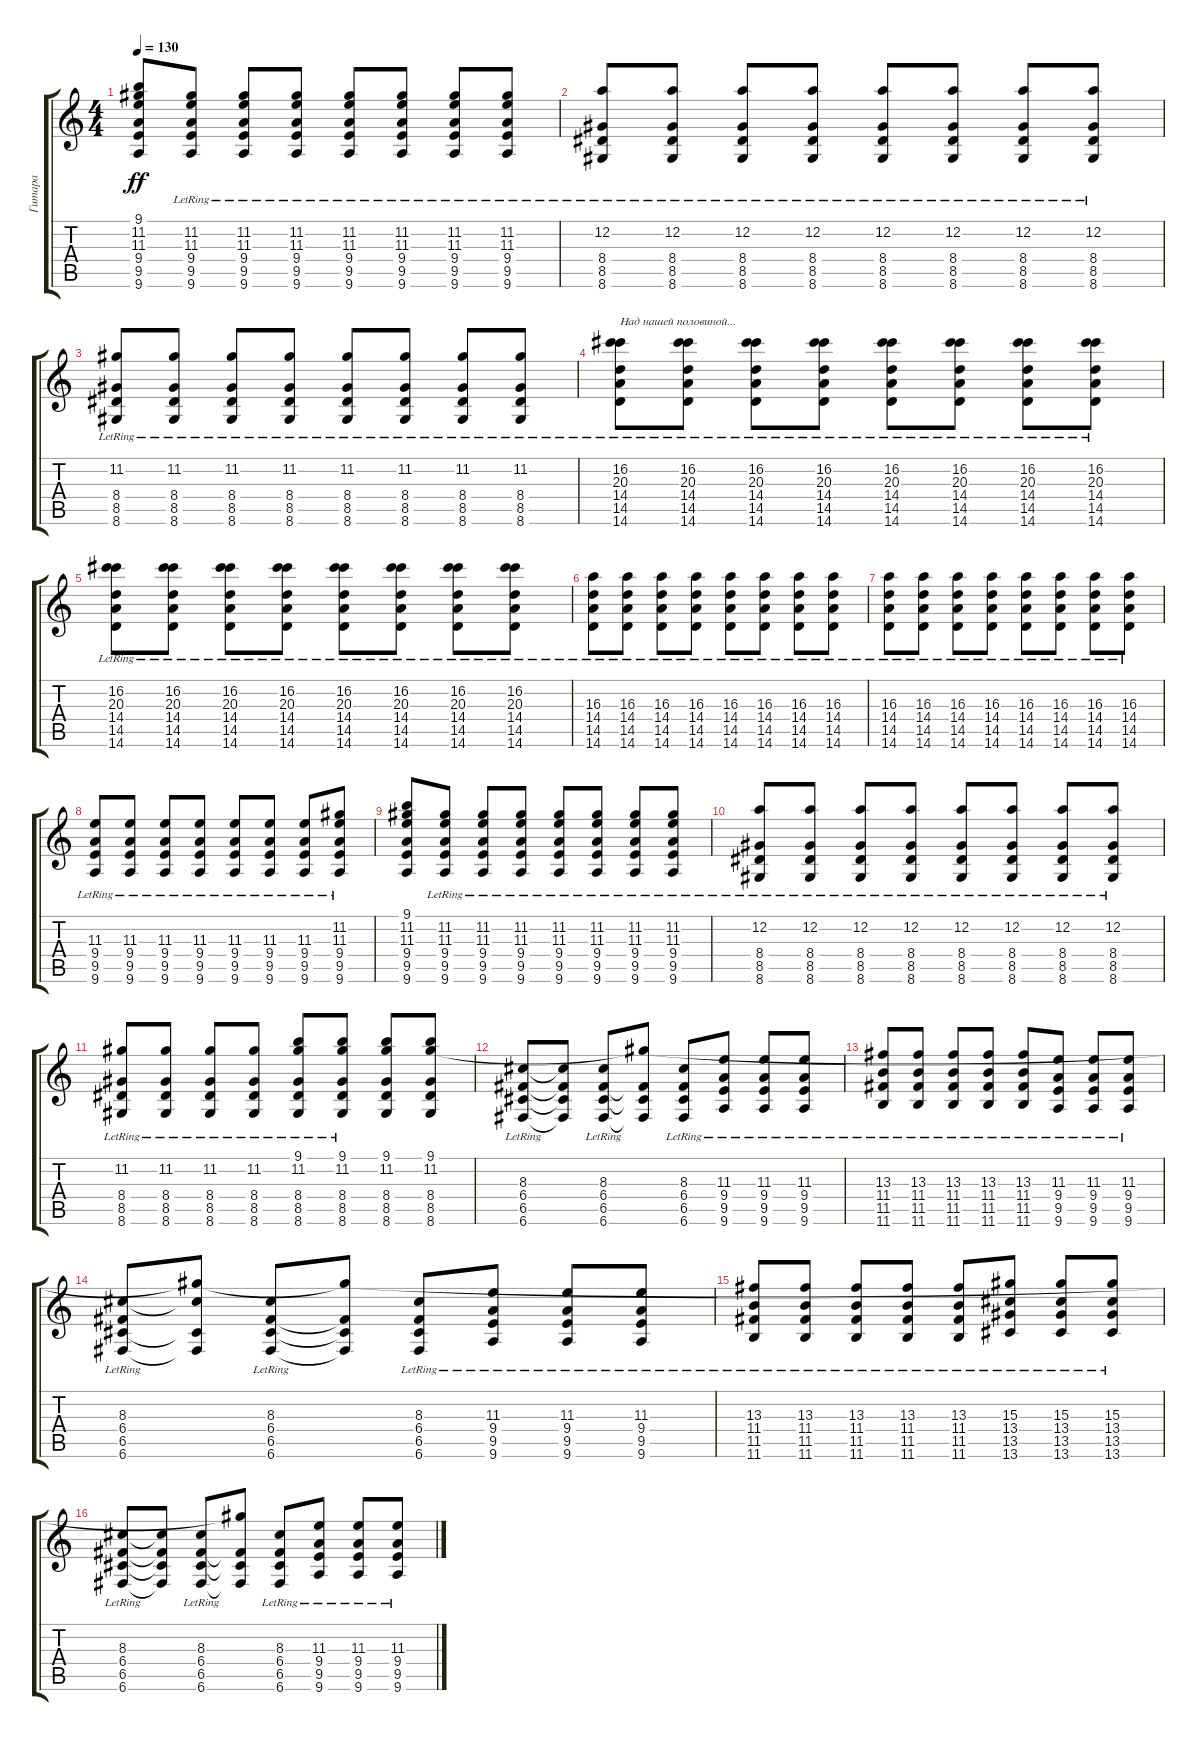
\track ("Гитара" "Гитара") {instrument distortionguitar}
\staff {score tabs}
\tuning (D4 A3 F3 C3 G2 C2) {hide}
\ts (4 4)
\tempo 130
\clef g2
\ks c
(9.1 11.2 11.3 9.4 9.5 9.6).8{dy ff} (11.2{lr} 11.3{lr} 9.4{lr} 9.5{lr} 9.6{lr}).8 (11.2{lr} 11.3{lr} 9.4{lr} 9.5{lr} 9.6{lr}).8 (11.2{lr} 11.3{lr} 9.4{lr} 9.5{lr} 9.6{lr}).8 (11.2{lr} 11.3{lr} 9.4{lr} 9.5{lr} 9.6{lr}).8 (11.2{lr} 11.3{lr} 9.4{lr} 9.5{lr} 9.6{lr}).8 (11.2{lr} 11.3{lr} 9.4{lr} 9.5{lr} 9.6{lr}).8 (11.2{lr} 11.3{lr} 9.4{lr} 9.5{lr} 9.6{lr}).8 |
(12.2{lr} 8.4{lr} 8.5{lr} 8.6{lr}).8 (12.2{lr} 8.4{lr} 8.5{lr} 8.6{lr}).8 (12.2{lr} 8.4{lr} 8.5{lr} 8.6{lr}).8 (12.2{lr} 8.4{lr} 8.5{lr} 8.6{lr}).8 (12.2{lr} 8.4{lr} 8.5{lr} 8.6{lr}).8 (12.2{lr} 8.4{lr} 8.5{lr} 8.6{lr}).8 (12.2{lr} 8.4{lr} 8.5{lr} 8.6{lr}).8 (12.2{lr} 8.4{lr} 8.5{lr} 8.6{lr}).8 |
(11.2{lr} 8.4{lr} 8.5{lr} 8.6{lr}).8 (11.2{lr} 8.4{lr} 8.5{lr} 8.6{lr}).8 (11.2{lr} 8.4{lr} 8.5{lr} 8.6{lr}).8 (11.2{lr} 8.4{lr} 8.5{lr} 8.6{lr}).8 (11.2{lr} 8.4{lr} 8.5{lr} 8.6{lr}).8 (11.2{lr} 8.4{lr} 8.5{lr} 8.6{lr}).8 (11.2{lr} 8.4{lr} 8.5{lr} 8.6{lr}).8 (11.2{lr} 8.4{lr} 8.5{lr} 8.6{lr}).8 |
(16.2{lr} 20.3 14.4{lr} 14.5{lr} 14.6{lr}).8{txt "Над нашей половиной..." instrument distortionguitar} (16.2{lr} 20.3 14.4{lr} 14.5{lr} 14.6{lr}).8 (16.2{lr} 20.3 14.4{lr} 14.5{lr} 14.6{lr}).8 (16.2{lr} 20.3 14.4{lr} 14.5{lr} 14.6{lr}).8 (16.2{lr} 20.3 14.4{lr} 14.5{lr} 14.6{lr}).8 (16.2{lr} 20.3 14.4{lr} 14.5{lr} 14.6{lr}).8 (16.2{lr} 20.3 14.4{lr} 14.5{lr} 14.6{lr}).8 (16.2{lr} 20.3 14.4{lr} 14.5 14.6{lr}).8 |
(16.2{lr} 20.3 14.4{lr} 14.5{lr} 14.6{lr}).8 (16.2{lr} 20.3 14.4{lr} 14.5{lr} 14.6{lr}).8 (16.2{lr} 20.3 14.4{lr} 14.5{lr} 14.6{lr}).8 (16.2{lr} 20.3 14.4{lr} 14.5{lr} 14.6{lr}).8 (16.2{lr} 20.3 14.4{lr} 14.5{lr} 14.6{lr}).8 (16.2{lr} 20.3 14.4{lr} 14.5{lr} 14.6{lr}).8 (16.2{lr} 20.3 14.4{lr} 14.5{lr} 14.6).8 (16.2{lr} 20.3 14.4{lr} 14.5 14.6).8 |
(16.3{lr} 14.4{lr} 14.5 14.6{lr}).8 (16.3{lr} 14.4{lr} 14.5{lr} 14.6{lr}).8 (16.3{lr} 14.4{lr} 14.5{lr} 14.6{lr}).8 (16.3{lr} 14.4{lr} 14.5{lr} 14.6{lr}).8 (16.3{lr} 14.4{lr} 14.5{lr} 14.6{lr}).8 (16.3{lr} 14.4{lr} 14.5{lr} 14.6{lr}).8 (16.3{lr} 14.4{lr} 14.5{lr} 14.6{lr}).8 (16.3{lr} 14.4{lr} 14.5{lr} 14.6{lr}).8 |
(16.3{lr} 14.4{lr} 14.5{lr} 14.6{lr}).8 (16.3{lr} 14.4{lr} 14.5{lr} 14.6{lr}).8 (16.3{lr} 14.4{lr} 14.5{lr} 14.6{lr}).8 (16.3{lr} 14.4{lr} 14.5{lr} 14.6{lr}).8 (16.3{lr} 14.4{lr} 14.5{lr} 14.6{lr}).8 (16.3{lr} 14.4{lr} 14.5{lr} 14.6{lr}).8 (16.3{lr} 14.4{lr} 14.5 14.6{lr}).8 (16.3{lr} 14.4{lr} 14.5{lr} 14.6{lr}).8 |
(11.3{lr} 9.4{lr} 9.5{lr} 9.6{lr}).8 (11.3{lr} 9.4{lr} 9.5{lr} 9.6{lr}).8 (11.3{lr} 9.4{lr} 9.5{lr} 9.6{lr}).8 (11.3{lr} 9.4{lr} 9.5{lr} 9.6{lr}).8 (11.3{lr} 9.4{lr} 9.5{lr} 9.6{lr}).8 (11.3{lr} 9.4{lr} 9.5{lr} 9.6{lr}).8 (11.3{lr} 9.4{lr} 9.5{lr} 9.6{lr}).8 (11.2 11.3{lr} 9.4{lr} 9.5{lr} 9.6{lr}).8 |
(9.1 11.2 11.3 9.4 9.5 9.6).8 (11.2{lr} 11.3{lr} 9.4{lr} 9.5{lr} 9.6{lr}).8 (11.2{lr} 11.3{lr} 9.4{lr} 9.5{lr} 9.6{lr}).8 (11.2{lr} 11.3{lr} 9.4{lr} 9.5{lr} 9.6{lr}).8 (11.2{lr} 11.3{lr} 9.4{lr} 9.5{lr} 9.6{lr}).8 (11.2{lr} 11.3{lr} 9.4{lr} 9.5{lr} 9.6{lr}).8 (11.2{lr} 11.3{lr} 9.4{lr} 9.5{lr} 9.6{lr}).8 (11.2{lr} 11.3{lr} 9.4{lr} 9.5{lr} 9.6{lr}).8 |
(12.2{lr} 8.4{lr} 8.5{lr} 8.6{lr}).8 (12.2{lr} 8.4{lr} 8.5{lr} 8.6{lr}).8 (12.2{lr} 8.4{lr} 8.5{lr} 8.6{lr}).8 (12.2{lr} 8.4{lr} 8.5{lr} 8.6{lr}).8 (12.2{lr} 8.4{lr} 8.5{lr} 8.6{lr}).8 (12.2{lr} 8.4{lr} 8.5{lr} 8.6{lr}).8 (12.2{lr} 8.4{lr} 8.5{lr} 8.6{lr}).8 (12.2{lr} 8.4{lr} 8.5{lr} 8.6{lr}).8 |
(11.2{lr} 8.4{lr} 8.5{lr} 8.6{lr}).8 (11.2{lr} 8.4{lr} 8.5{lr} 8.6{lr}).8 (11.2{lr} 8.4{lr} 8.5{lr} 8.6{lr}).8 (11.2{lr} 8.4{lr} 8.5{lr} 8.6{lr}).8 (9.1{lr} 11.2{lr} 8.4{lr} 8.5{lr} 8.6{lr}).8 (9.1{lr} 11.2{lr} 8.4{lr} 8.5{lr} 8.6{lr}).8 (9.1 11.2 8.4 8.5 8.6).8 (9.1 11.2 8.4 8.5 8.6).8 |
(8.3{lr} 6.4{lr} 6.5{lr} 6.6{lr}).8 (8.3{t} 6.4{t} 6.5{t} 6.6{t}).8 (8.3{lr} 6.4{lr} 6.5{lr} 6.6{lr}).8 (11.2{t} 6.4{t} 6.5{t} 6.6{t}).8 (8.3{lr} 6.4{lr} 6.5{lr} 6.6{lr}).8 (11.3{lr} 9.4{lr} 9.5{lr} 9.6{lr}).8 (11.3{lr} 9.4{lr} 9.5{lr} 9.6{lr}).8 (11.3{lr} 9.4{lr} 9.5{lr} 9.6{lr}).8 |
(13.3{lr} 11.4{lr} 11.5{lr} 11.6{lr}).8 (13.3{lr} 11.4{lr} 11.5{lr} 11.6{lr}).8 (13.3{lr} 11.4{lr} 11.5{lr} 11.6{lr}).8 (13.3{lr} 11.4{lr} 11.5{lr} 11.6{lr}).8 (13.3{lr} 11.4{lr} 11.5{lr} 11.6{lr}).8 (11.3{lr} 9.4{lr} 9.5{lr} 9.6{lr}).8 (11.3{lr} 9.4{lr} 9.5{lr} 9.6{lr}).8 (11.3{lr} 9.4{lr} 9.5{lr} 9.6{lr}).8 |
(8.3{lr} 6.4{lr} 6.5{lr} 6.6{lr}).8 (11.2{t} 8.3{t} 6.5{t} 6.6{t}).8 (8.3{lr} 6.4{lr} 6.5{lr} 6.6{lr}).8 (11.2{t} 6.4{t} 6.5{t} 6.6{t}).8 (8.3{lr} 6.4{lr} 6.5{lr} 6.6{lr}).8 (11.3{lr} 9.4{lr} 9.5{lr} 9.6{lr}).8 (11.3{lr} 9.4{lr} 9.5{lr} 9.6{lr}).8 (11.3{lr} 9.4{lr} 9.5{lr} 9.6{lr}).8 |
(13.3{lr} 11.4{lr} 11.5{lr} 11.6{lr}).8 (13.3{lr} 11.4{lr} 11.5{lr} 11.6{lr}).8 (13.3{lr} 11.4{lr} 11.5{lr} 11.6{lr}).8 (13.3{lr} 11.4{lr} 11.5{lr} 11.6{lr}).8 (13.3{lr} 11.4{lr} 11.5{lr} 11.6{lr}).8 (15.3{lr} 13.4{lr} 13.5{lr} 13.6{lr}).8 (15.3{lr} 13.4{lr} 13.5{lr} 13.6{lr}).8 (15.3{lr} 13.4{lr} 13.5{lr} 13.6{lr}).8 |
(8.3{lr} 6.4{lr} 6.5{lr} 6.6{lr}).8 (8.3{t} 6.4{t} 6.5{t} 6.6{t}).8 (8.3{lr} 6.4{lr} 6.5{lr} 6.6{lr}).8 (11.2{t} 6.4{t} 6.5{t} 6.6{t}).8 (8.3{lr} 6.4{lr} 6.5{lr} 6.6{lr}).8 (11.3{lr} 9.4{lr} 9.5{lr} 9.6{lr}).8 (11.3{lr} 9.4{lr} 9.5{lr} 9.6{lr}).8 (11.3{lr} 9.4{lr} 9.5{lr} 9.6{lr}).8
